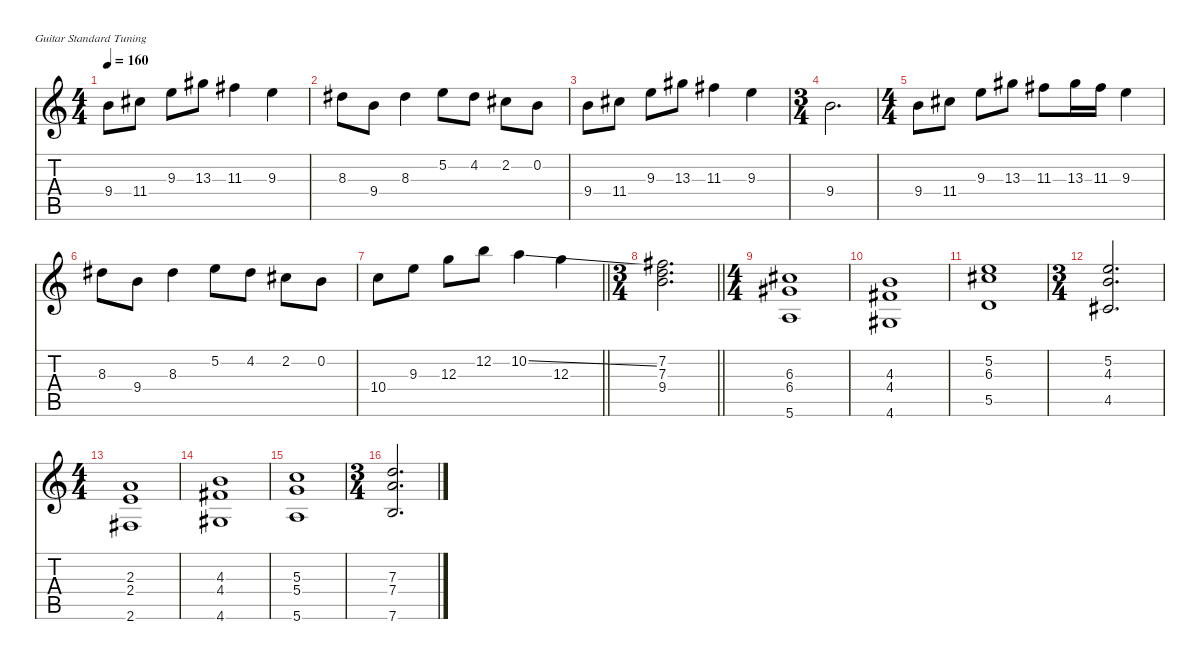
\defaultSystemsLayout 4
\hideDynamics
\bracketExtendMode nobrackets
\singleTrackTrackNamePolicy hidden
\multiTrackTrackNamePolicy hidden
\firstSystemTrackNameMode fullname
\firstSystemTrackNameOrientation horizontal
\otherSystemsTrackNameOrientation horizontal
\track ("Clean 2" "el.guit.") {instrument electricguitarclean}
\staff {score tabs}
\tuning (E4 B3 G3 D3 A2 E2)
\ts (4 4)
\beaming (8 2 2 2 2)
\tempo 160
\clef g2
\ks c
9.4.8{dy f beam Down} 11.4{acc #}.8{beam Down} 9.3.8{beam Down} 13.3{acc #}.8{beam Down} 11.3{acc #}.4{beam Down} 9.3.4{beam Down} |
8.3{acc #}.8{beam Down} 9.4.8{beam Down} 8.3{acc #}.4{beam Down} 5.2.8{beam Down} 4.2{acc #}.8{beam Down} 2.2{acc #}.8{beam Down} 0.2.8{beam Down} |
9.4.8{beam Down} 11.4{acc #}.8{beam Down} 9.3.8{beam Down} 13.3{acc #}.8{beam Down} 11.3{acc #}.4{beam Down} 9.3.4{beam Down} |
\ts (3 4)
\beaming (8 3 1 1 1)
9.4.2{d beam Down} |
\ts (4 4)
\beaming (8 2 2 2 2)
9.4.8{beam Down} 11.4{acc #}.8{beam Down} 9.3.8{beam Down} 13.3{acc #}.8{beam Down} 11.3{acc #}.8{beam Down} 13.3{acc #}.16{beam Down} 11.3{acc #}.16{beam Down} 9.3.4{beam Down} |
8.3{acc #}.8{beam Down} 9.4.8{beam Down} 8.3{acc #}.4{beam Down} 5.2.8{beam Down} 4.2{acc #}.8{beam Down} 2.2{acc #}.8{beam Down} 0.2.8{beam Down} |
\barLineRight lightlight
10.4.8{beam Down} 9.3.8{beam Down} 12.3.8{beam Down} 12.2.8{beam Down} 10.2{ss}.4{beam Down} 12.3.4{beam Down} |
\ts (3 4)
\beaming (8 3 1 1 1)
\barLineRight lightlight
(7.2{acc #} 7.3 9.4).2{d beam Down} |
\ts (4 4)
\beaming (8 2 2 2 2)
(6.3{acc #} 6.4{acc #} 5.6).1{beam Up} |
(4.3 4.4{acc #} 4.6{acc #}).1{beam Up} |
(5.2 6.3{acc #} 5.5).1{beam Up} |
\ts (3 4)
\beaming (8 3 1 1 1)
(5.2 4.3 4.5{acc #}).2{d beam Up} |
\ts (4 4)
\beaming (8 2 2 2 2)
(2.3 2.4 2.6{acc #}).1{beam Up} |
(4.3 4.4{acc #} 4.6{acc #}).1{beam Up} |
(5.3 5.4 5.6).1{beam Up} |
\ts (3 4)
\beaming (8 3 1 1 1)
(7.3 7.4 7.6).2{d beam Up}
